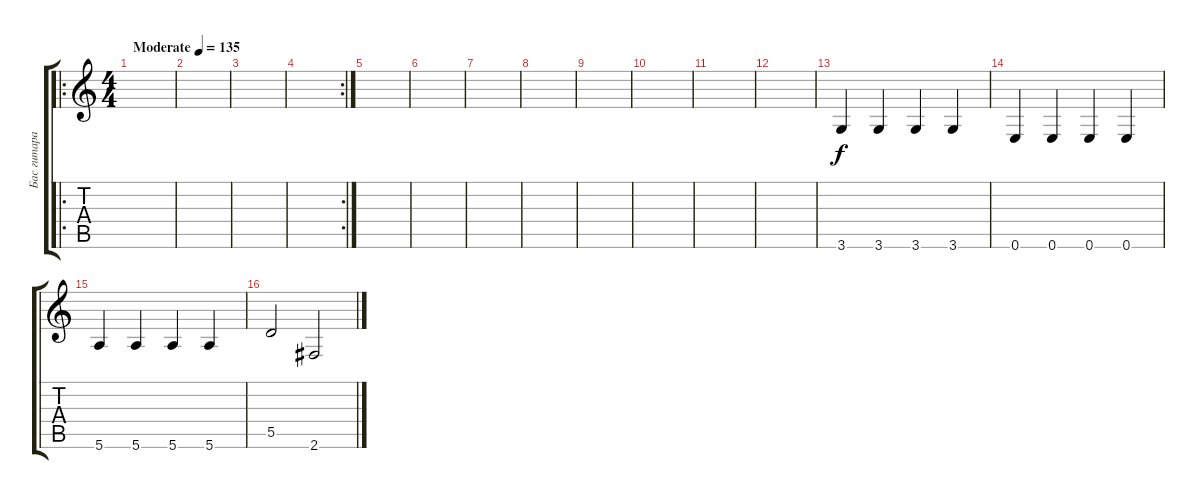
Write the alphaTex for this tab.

\track ("Бас гитара" "Бас гитара") {instrument electricbassfinger}
\staff {score tabs}
\tuning (E4 B3 G3 D3 A2 E2) {hide}
\ro
\ts (4 4)
\tempo (135 "Moderate")
\clef g2
\ks c
|
|
|
\rc 2
|
|
|
|
|
|
|
|
|
3.6.4 3.6.4 3.6.4 3.6.4 |
0.6.4 0.6.4 0.6.4 0.6.4 |
5.6.4 5.6.4 5.6.4 5.6.4 |
5.5.2 2.6.2
